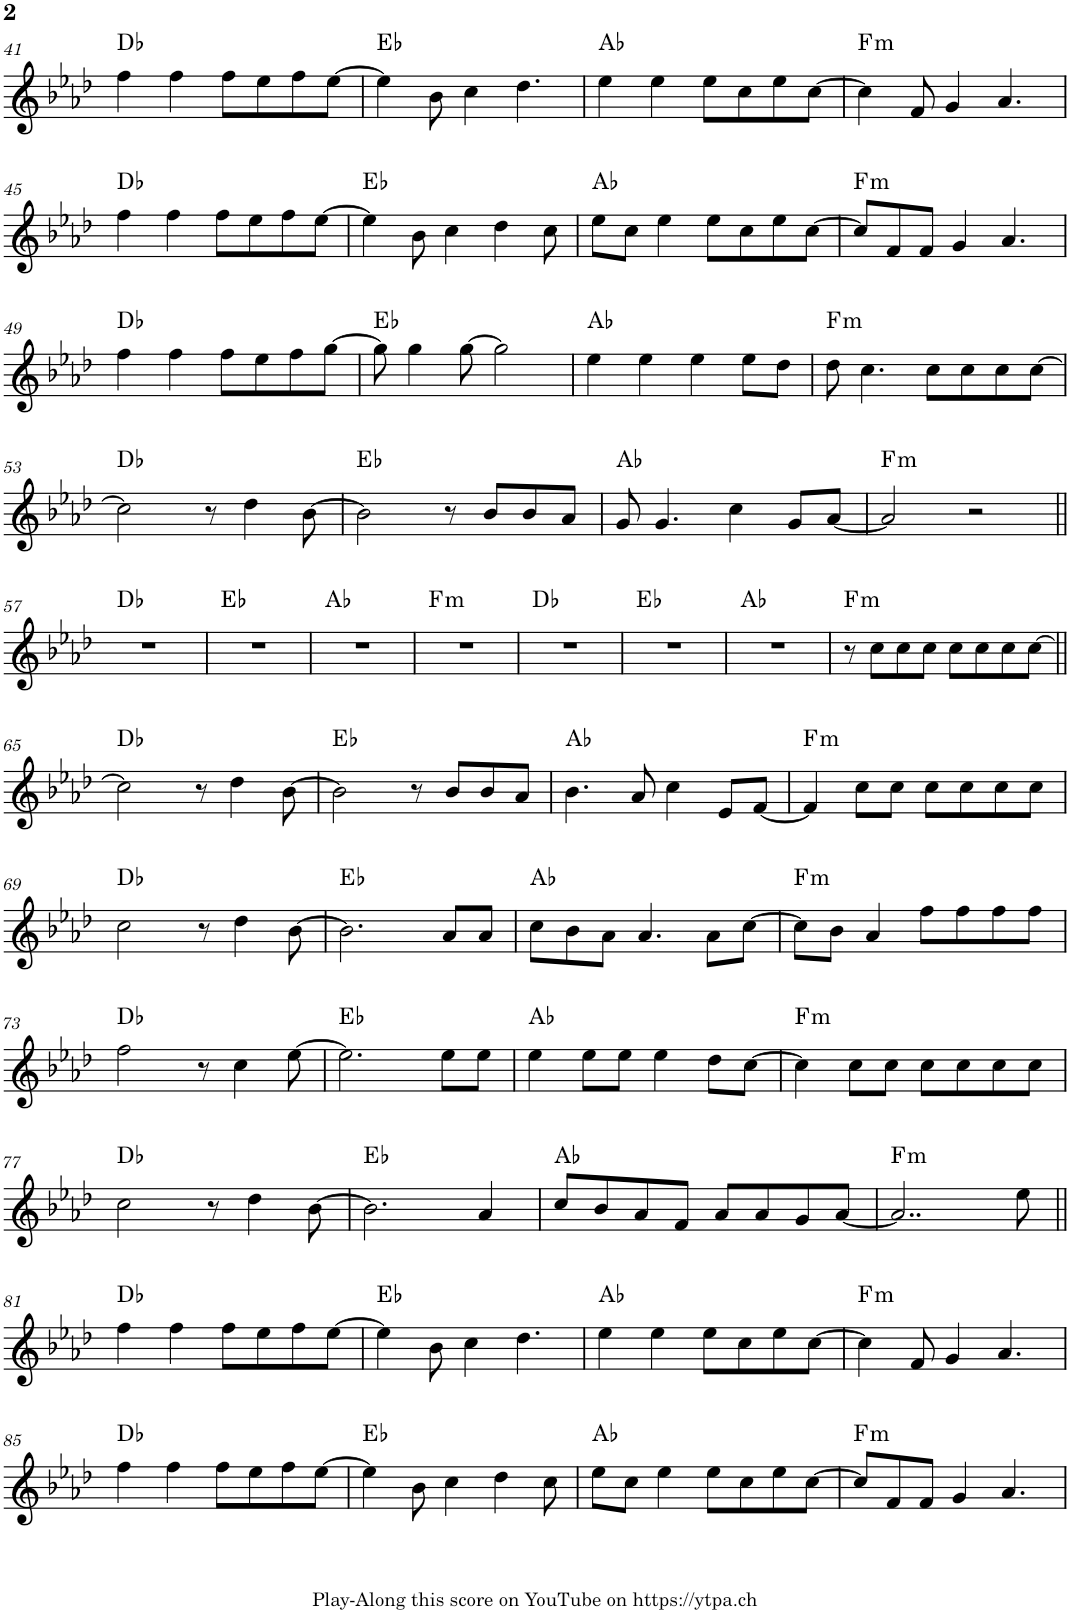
**kern	**harte
*part1	*part1
*staff1	*
*I"Piano	*
*I'Pno.	*
!!LO:PB:g=z
*clefG2	*
*k[b-e-a-d-]	*
*M4/4	*
=41	=41
4ff\	Db:maj
4ff\	.
8ff\L	.
8ee-\	.
8ff\	.
[8ee-\J	.
=42	=42
4ee-\]	Eb:maj
8b-\	.
4cc\	.
4.dd-\	.
=43	=43
4ee-\	Ab:maj
4ee-\	.
8ee-\L	.
8cc\	.
8ee-\	.
[8cc\J	.
=44	=44
!	!LO:H:kt=m
4cc\]	F:min
8f/	.
4g/	.
4.a-/	.
!!LO:LB:g=z
=45	=45
4ff\	Db:maj
4ff\	.
8ff\L	.
8ee-\	.
8ff\	.
[8ee-\J	.
=46	=46
4ee-\]	Eb:maj
8b-\	.
4cc\	.
4dd-\	.
8cc\	.
=47	=47
8ee-\L	Ab:maj
8cc\J	.
4ee-\	.
8ee-\L	.
8cc\	.
8ee-\	.
[8cc\J	.
=48	=48
!	!LO:H:kt=m
8cc/L]	F:min
8f/	.
8f/J	.
4g/	.
4.a-/	.
!!LO:LB:g=z
=49	=49
4ff\	Db:maj
4ff\	.
8ff\L	.
8ee-\	.
8ff\	.
[8gg\J	.
=50	=50
8gg\]	Eb:maj
4gg\	.
[8gg\	.
2gg\]	.
=51	=51
4ee-\	Ab:maj
4ee-\	.
4ee-\	.
8ee-\L	.
8dd-\J	.
=52	=52
!	!LO:H:kt=m
8dd-\	F:min
4.cc\	.
8cc\L	.
8cc\	.
8cc\	.
[8cc\J	.
!!LO:LB:g=z
=53	=53
2cc\]	Db:maj
8r	.
4dd-\	.
[8b-\	.
=54	=54
2b-\]	Eb:maj
8r	.
8b-/L	.
8b-/	.
8a-/J	.
=55	=55
8g/	Ab:maj
4.g/	.
4cc\	.
8g/L	.
[8a-/J	.
=56	=56
!	!LO:H:kt=m
2a-/]	F:min
2r	.
!!LO:LB:g=z
=57||	=57||
1r	Db:maj
=58	=58
1r	Eb:maj
=59	=59
1r	Ab:maj
=60	=60
!	!LO:H:kt=m
1r	F:min
=61	=61
1r	Db:maj
=62	=62
1r	Eb:maj
=63	=63
1r	Ab:maj
=64	=64
!	!LO:H:kt=m
8r	F:min
8cc\L	.
8cc\	.
8cc\J	.
8cc\L	.
8cc\	.
8cc\	.
[8cc\J	.
!!LO:LB:g=z
=65||	=65||
2cc\]	Db:maj
8r	.
4dd-\	.
[8b-\	.
=66	=66
2b-\]	Eb:maj
8r	.
8b-/L	.
8b-/	.
8a-/J	.
=67	=67
4.b-\	Ab:maj
8a-/	.
4cc\	.
8e-/L	.
[8f/J	.
=68	=68
!	!LO:H:kt=m
4f/]	F:min
8cc\L	.
8cc\J	.
8cc\L	.
8cc\	.
8cc\	.
8cc\J	.
!!LO:LB:g=z
=69	=69
2cc\	Db:maj
8r	.
4dd-\	.
[8b-\	.
=70	=70
2.b-\]	Eb:maj
8a-/L	.
8a-/J	.
=71	=71
8cc\L	Ab:maj
8b-\	.
8a-\J	.
4.a-/	.
8a-\L	.
[8cc\J	.
=72	=72
!	!LO:H:kt=m
8cc\L]	F:min
8b-\J	.
4a-/	.
8ff\L	.
8ff\	.
8ff\	.
8ff\J	.
!!LO:LB:g=z
=73	=73
2ff\	Db:maj
8r	.
4cc\	.
[8ee-\	.
=74	=74
2.ee-\]	Eb:maj
8ee-\L	.
8ee-\J	.
=75	=75
4ee-\	Ab:maj
8ee-\L	.
8ee-\J	.
4ee-\	.
8dd-\L	.
[8cc\J	.
=76	=76
!	!LO:H:kt=m
4cc\]	F:min
8cc\L	.
8cc\J	.
8cc\L	.
8cc\	.
8cc\	.
8cc\J	.
!!LO:LB:g=z
=77	=77
2cc\	Db:maj
8r	.
4dd-\	.
[8b-\	.
=78	=78
2.b-\]	Eb:maj
4a-/	.
=79	=79
8cc/L	Ab:maj
8b-/	.
8a-/	.
8f/J	.
8a-/L	.
8a-/	.
8g/	.
[8a-/J	.
=80	=80
!	!LO:H:kt=m
2..a-/]	F:min
8ee-\	.
!!LO:LB:g=z
=81||	=81||
4ff\	Db:maj
4ff\	.
8ff\L	.
8ee-\	.
8ff\	.
[8ee-\J	.
=82	=82
4ee-\]	Eb:maj
8b-\	.
4cc\	.
4.dd-\	.
=83	=83
4ee-\	Ab:maj
4ee-\	.
8ee-\L	.
8cc\	.
8ee-\	.
[8cc\J	.
=84	=84
!	!LO:H:kt=m
4cc\]	F:min
8f/	.
4g/	.
4.a-/	.
!!LO:LB:g=z
=85	=85
4ff\	Db:maj
4ff\	.
8ff\L	.
8ee-\	.
8ff\	.
[8ee-\J	.
=86	=86
4ee-\]	Eb:maj
8b-\	.
4cc\	.
4dd-\	.
8cc\	.
=87	=87
8ee-\L	Ab:maj
8cc\J	.
4ee-\	.
8ee-\L	.
8cc\	.
8ee-\	.
[8cc\J	.
=88	=88
!	!LO:H:kt=m
8cc/L]	F:min
8f/	.
8f/J	.
4g/	.
4.a-/	.
=	=
*-	*-
